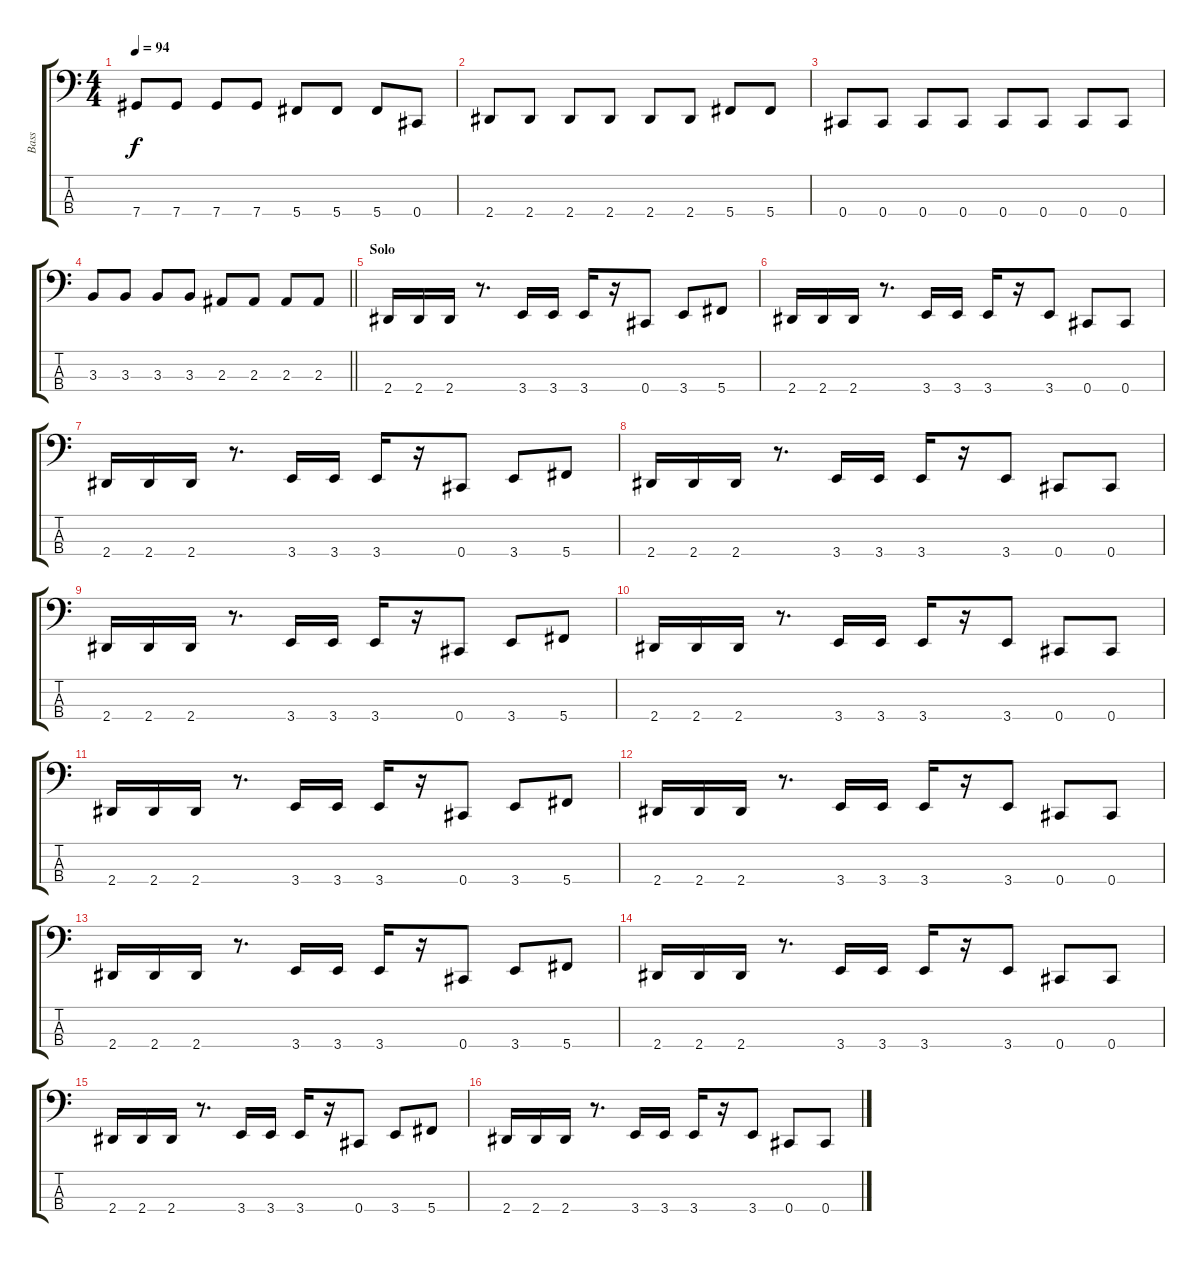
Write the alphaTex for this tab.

\track ("Bass" "Bass") {instrument electricbasspick}
\staff {score tabs}
\tuning (Gb2 Db2 Ab1 Db1) {hide}
\ts (4 4)
\tempo 94
\clef f4
\ks c
7.4.8{dy f} 7.4.8 7.4.8 7.4.8 5.4.8 5.4.8 5.4.8 0.4.8 |
2.4.8 2.4.8 2.4.8 2.4.8 2.4.8 2.4.8 5.4.8 5.4.8 |
0.4.8 0.4.8 0.4.8 0.4.8 0.4.8 0.4.8 0.4.8 0.4.8 |
\barLineRight lightlight
3.3.8 3.3.8 3.3.8 3.3.8 2.3.8 2.3.8 2.3.8 2.3.8 |
\section ("" "Solo")
2.4.16 2.4.16 2.4.16 r.8{d} 3.4.16 3.4.16 3.4.16 r.16 0.4.8 3.4.8 5.4.8 |
2.4.16 2.4.16 2.4.16 r.8{d} 3.4.16 3.4.16 3.4.16 r.16 3.4.8 0.4.8 0.4.8 |
2.4.16 2.4.16 2.4.16 r.8{d} 3.4.16 3.4.16 3.4.16 r.16 0.4.8 3.4.8 5.4.8 |
2.4.16 2.4.16 2.4.16 r.8{d} 3.4.16 3.4.16 3.4.16 r.16 3.4.8 0.4.8 0.4.8 |
2.4.16 2.4.16 2.4.16 r.8{d} 3.4.16 3.4.16 3.4.16 r.16 0.4.8 3.4.8 5.4.8 |
2.4.16 2.4.16 2.4.16 r.8{d} 3.4.16 3.4.16 3.4.16 r.16 3.4.8 0.4.8 0.4.8 |
2.4.16 2.4.16 2.4.16 r.8{d} 3.4.16 3.4.16 3.4.16 r.16 0.4.8 3.4.8 5.4.8 |
2.4.16 2.4.16 2.4.16 r.8{d} 3.4.16 3.4.16 3.4.16 r.16 3.4.8 0.4.8 0.4.8 |
2.4.16 2.4.16 2.4.16 r.8{d} 3.4.16 3.4.16 3.4.16 r.16 0.4.8 3.4.8 5.4.8 |
2.4.16 2.4.16 2.4.16 r.8{d} 3.4.16 3.4.16 3.4.16 r.16 3.4.8 0.4.8 0.4.8 |
2.4.16 2.4.16 2.4.16 r.8{d} 3.4.16 3.4.16 3.4.16 r.16 0.4.8 3.4.8 5.4.8 |
2.4.16 2.4.16 2.4.16 r.8{d} 3.4.16 3.4.16 3.4.16 r.16 3.4.8 0.4.8 0.4.8
